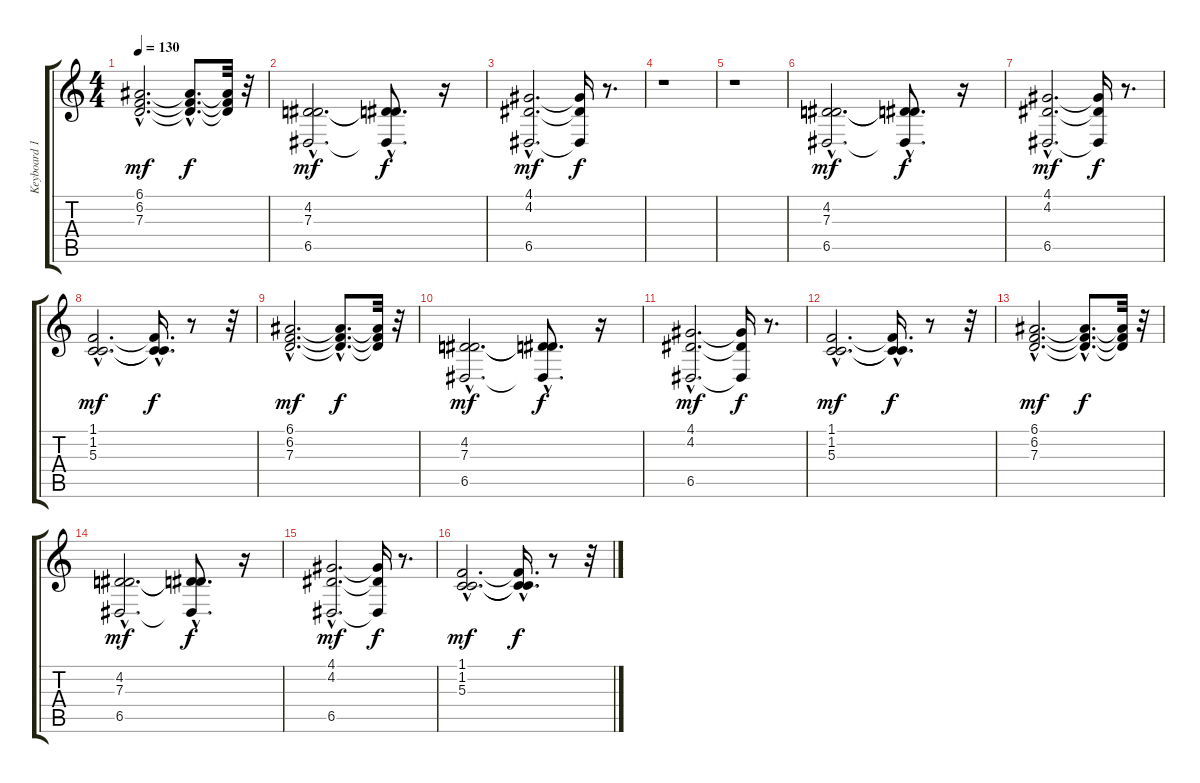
\track ("Keyboard 1" "Keyboard 1") {instrument pad7halo}
\staff {score tabs}
\tuning (E4 B3 G3 D3 A2 E2) {hide}
\ts (4 4)
\tempo 130
\clef g2
\ks c
(6.1{hac} 6.2{hac} 7.3{hac}).2{d dy mf} (6.1{hac t} 6.2{hac t} 7.3{hac t}).8{d dy f} (6.1{t} 6.2{t} 7.3{t}).32 r.32 |
(4.2{hac} 7.3{hac} 6.5{hac}).2{d dy mf} (4.2{hac t} 7.3{t} 6.5{t}).8{d dy f} r.16 |
(4.1{hac} 4.2{hac} 6.5{hac}).2{d dy mf} (4.1{t} 4.2{t} 6.5{t}).16{dy f} r.8{d} |
r.1 |
r.1 |
(4.2{hac} 7.3{hac} 6.5{hac}).2{d dy mf} (4.2{hac t} 7.3{t} 6.5{t}).8{d dy f} r.16 |
(4.1{hac} 4.2{hac} 6.5{hac}).2{d dy mf} (4.1{t} 4.2{t} 6.5{t}).16{dy f} r.8{d} |
(1.1{hac} 1.2{hac} 5.3{hac}).2{d dy mf} (1.1{t} 1.2{hac t} 5.3{t}).16{d dy f} r.8 r.32 |
(6.1{hac} 6.2{hac} 7.3{hac}).2{d dy mf} (6.1{hac t} 6.2{hac t} 7.3{hac t}).8{d dy f} (6.1{t} 6.2{t} 7.3{t}).32 r.32 |
(4.2{hac} 7.3{hac} 6.5{hac}).2{d dy mf} (4.2{hac t} 7.3{t} 6.5{t}).8{d dy f} r.16 |
(4.1{hac} 4.2{hac} 6.5{hac}).2{d dy mf} (4.1{t} 4.2{t} 6.5{t}).16{dy f} r.8{d} |
(1.1{hac} 1.2{hac} 5.3{hac}).2{d dy mf} (1.1{t} 1.2{hac t} 5.3{t}).16{d dy f} r.8 r.32 |
(6.1{hac} 6.2{hac} 7.3{hac}).2{d dy mf} (6.1{hac t} 6.2{hac t} 7.3{hac t}).8{d dy f} (6.1{t} 6.2{t} 7.3{t}).32 r.32 |
(4.2{hac} 7.3{hac} 6.5{hac}).2{d dy mf} (4.2{hac t} 7.3{t} 6.5{t}).8{d dy f} r.16 |
(4.1{hac} 4.2{hac} 6.5{hac}).2{d dy mf} (4.1{t} 4.2{t} 6.5{t}).16{dy f} r.8{d} |
(1.1{hac} 1.2{hac} 5.3{hac}).2{d dy mf} (1.1{t} 1.2{hac t} 5.3{t}).16{d dy f} r.8 r.32
